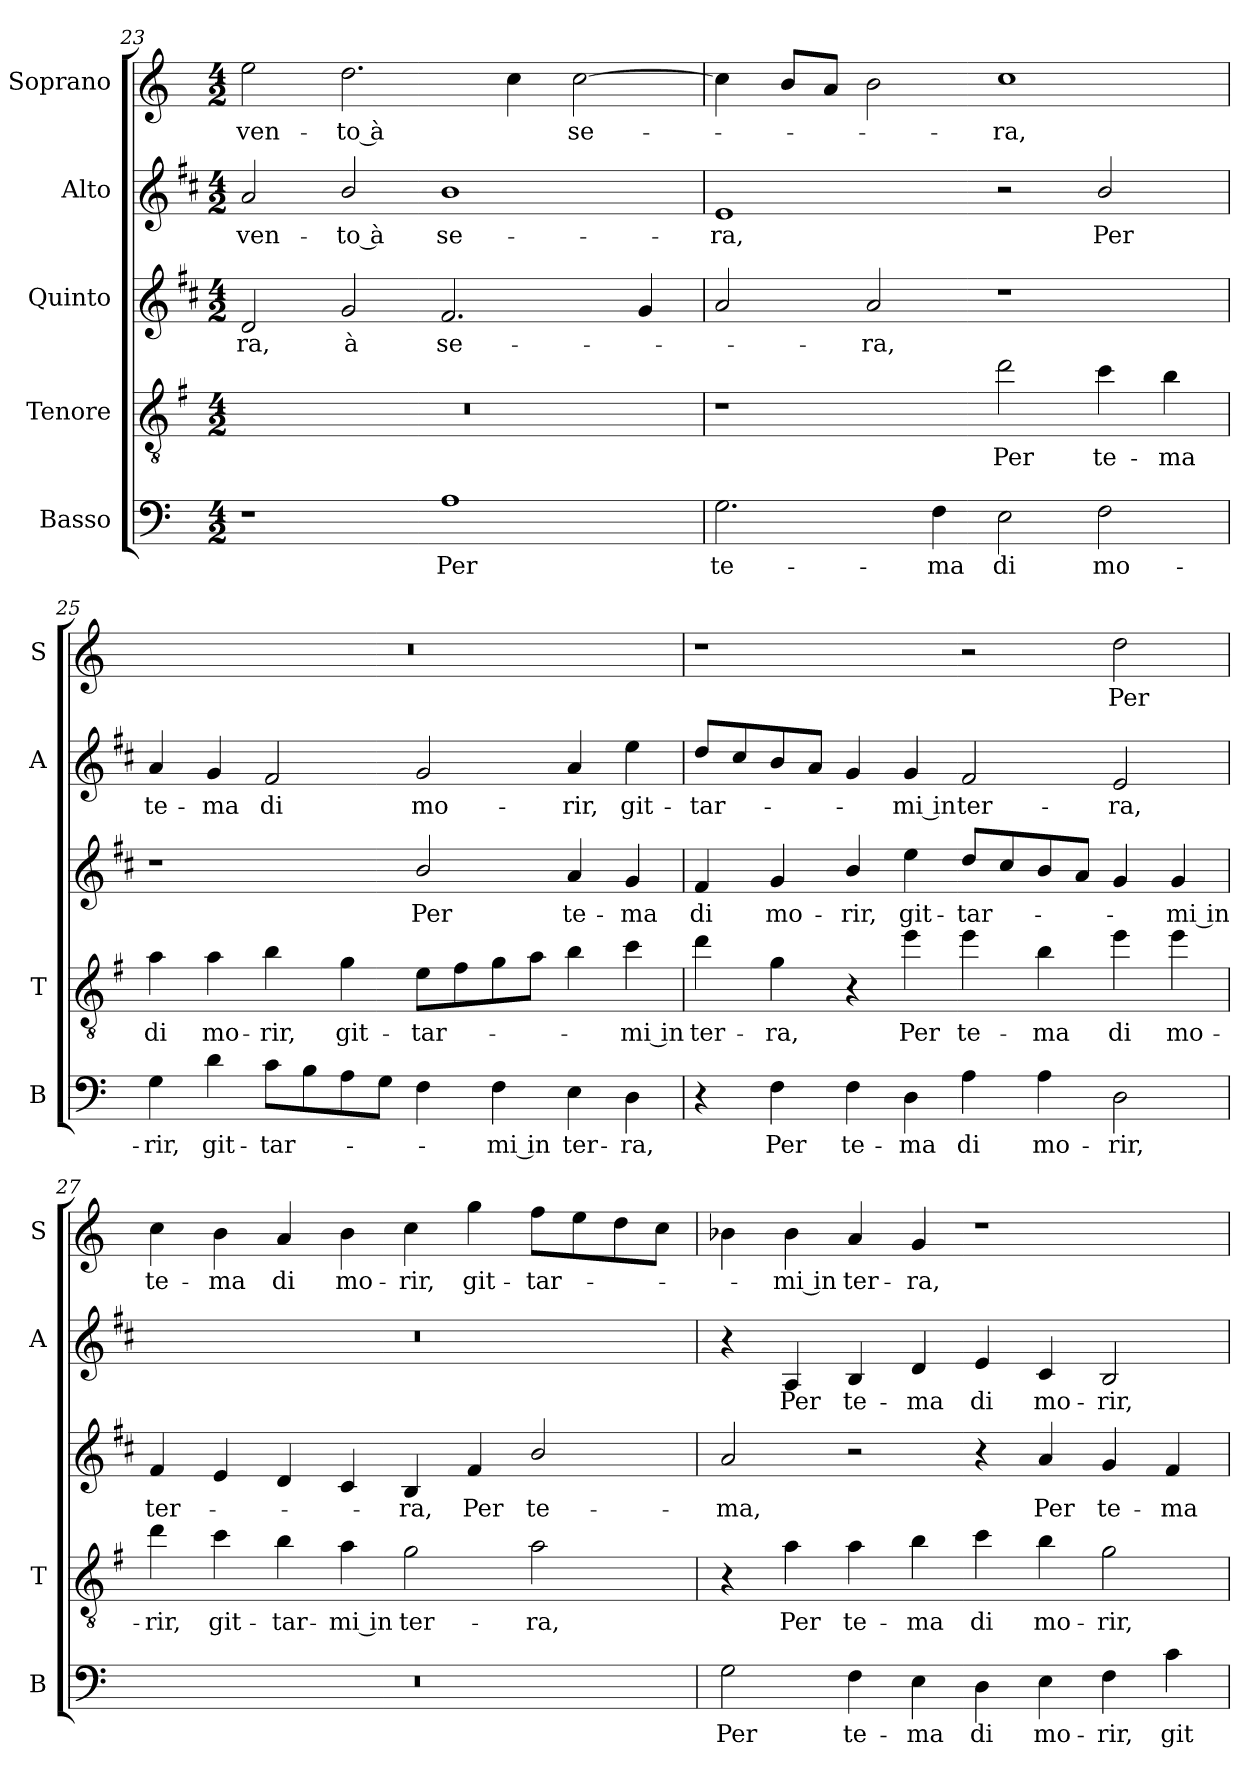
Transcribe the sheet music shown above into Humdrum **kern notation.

**kern	**text	**kern	**text	**kern	**text	**kern	**text	**kern	**text
*part5	*part5	*part4	*part4	*part3	*part3	*part2	*part2	*part1	*part1
*staff5	*staff5	*staff4	*staff4	*staff3	*staff3	*staff2	*staff2	*staff1	*staff1
*I"Basso	*	*I"Tenore	*	*I"Quinto	*	*I"Alto	*	*I"Soprano	*
*I'B	*	*I'T	*	*	*	*I'A	*	*I'S	*
*clefF4	*	*clefGv2	*	*clefG2	*	*clefG2	*	*clefG2	*
*	*	*ITrd4c7	*	*ITrd1c2	*	*ITrd1c2	*	*	*
*k[]	*	*k[]	*	*k[]	*	*k[]	*	*k[]	*
*C:	*	*C:	*	*C:	*	*C:	*	*C:	*
*M4/2	*	*M4/2	*	*M4/2	*	*M4/2	*	*M4/2	*
=23	=23	=23	=23	=23	=23	=23	=23	=23	=23
!	!	!	!	!	!LO:LY:b	!	!LO:LY:b	!	!LO:LY:b
1r	.	0r	.	2c/	-ra,	2g/	-ven-	2ee\	-ven-
!	!	!	!	!	!LO:LY:b	!	!LO:LY:b	!	!LO:LY:b
.	.	.	.	2f/	à	2a/	-to à	2.dd\	-to à
!	!LO:LY:b	!	!	!	!LO:LY:b	!	!LO:LY:b	!	!
1A	Per	.	.	2.e/	se-	1a	se-	.	.
.	.	.	.	.	.	.	.	4cc\	.
!	!	!	!	!	!	!	!	!	!LO:LY:b
.	.	.	.	.	.	.	.	[2cc\	se-
.	.	.	.	4f/	.	.	.	.	.
!!LO:PB:g=z
=24	=24	=24	=24	=24	=24	=24	=24	=24	=24
!	!LO:LY:b	!	!	!	!	!	!LO:LY:b	!	!
2.G\	te-	1r	.	2g/	.	1d	-ra,	4cc\]	.
.	.	.	.	.	.	.	.	8b/L	.
.	.	.	.	.	.	.	.	8a/J	.
!	!	!	!	!	!LO:LY:b	!	!	!	!
.	.	.	.	2g/	-ra,	.	.	2b\	.
!	!LO:LY:b	!	!	!	!	!	!	!	!
4F\	-ma	.	.	.	.	.	.	.	.
!	!LO:LY:b	!	!LO:LY:b	!	!	!	!	!	!LO:LY:b
2E\	di	2g\	Per	1r	.	2r	.	1cc	-ra,
!	!LO:LY:b	!	!LO:LY:b	!	!	!	!LO:LY:b	!	!
2F\	mo-	4f\	te-	.	.	2a/	Per	.	.
!	!	!	!LO:LY:b	!	!	!	!	!	!
.	.	4e\	-ma	.	.	.	.	.	.
=25	=25	=25	=25	=25	=25	=25	=25	=25	=25
!	!LO:LY:b	!	!LO:LY:b	!	!	!	!LO:LY:b	!	!
4G\	-rir,	4d\	di	1r	.	4g/	te-	0r	.
!	!LO:LY:b	!	!LO:LY:b	!	!	!	!LO:LY:b	!	!
4d\	git-	4d\	mo-	.	.	4f/	-ma	.	.
!	!LO:LY:b	!	!LO:LY:b	!	!	!	!LO:LY:b	!	!
8c\L	-tar-	4e\	-rir,	.	.	2e/	di	.	.
8B\	.	.	.	.	.	.	.	.	.
!	!	!	!LO:LY:b	!	!	!	!	!	!
8A\	.	4c\	git-	.	.	.	.	.	.
8G\J	.	.	.	.	.	.	.	.	.
!	!	!	!LO:LY:b	!	!LO:LY:b	!	!LO:LY:b	!	!
4F\	.	8A\L	-tar-	2a/	Per	2f/	mo-	.	.
.	.	8B\	.	.	.	.	.	.	.
!	!LO:LY:b	!	!	!	!	!	!	!	!
4F\	-mi in	8c\	.	.	.	.	.	.	.
.	.	8d\J	.	.	.	.	.	.	.
!	!LO:LY:b	!	!	!	!LO:LY:b	!	!LO:LY:b	!	!
4E\	ter-	4e\	.	4g/	te-	4g/	-rir,	.	.
!	!LO:LY:b	!	!LO:LY:b	!	!LO:LY:b	!	!LO:LY:b	!	!
4D\	-ra,	4f\	-mi in	4f/	-ma	4dd\	git-	.	.
=26	=26	=26	=26	=26	=26	=26	=26	=26	=26
!	!	!	!LO:LY:b	!	!LO:LY:b	!	!LO:LY:b	!	!
4r	.	4g\	ter-	4e/	di	8cc/L	-tar-	1r	.
.	.	.	.	.	.	8b/	.	.	.
!	!LO:LY:b	!	!LO:LY:b	!	!LO:LY:b	!	!	!	!
4F\	Per	4c\	-ra,	4f/	mo-	8a/	.	.	.
.	.	.	.	.	.	8g/J	.	.	.
!	!LO:LY:b	!	!	!	!LO:LY:b	!	!	!	!
4F\	te-	4r	.	4a/	-rir,	4f/	.	.	.
!	!LO:LY:b	!	!LO:LY:b	!	!LO:LY:b	!	!LO:LY:b	!	!
4D\	-ma	4a\	Per	4dd\	git-	4f/	-mi in	.	.
!	!LO:LY:b	!	!LO:LY:b	!	!LO:LY:b	!	!LO:LY:b	!	!
4A\	di	4a\	te-	8cc/L	-tar-	2e/	ter-	2r	.
.	.	.	.	8b/	.	.	.	.	.
!	!LO:LY:b	!	!LO:LY:b	!	!	!	!	!	!
4A\	mo-	4e\	-ma	8a/	.	.	.	.	.
.	.	.	.	8g/J	.	.	.	.	.
!	!LO:LY:b	!	!LO:LY:b	!	!	!	!LO:LY:b	!	!LO:LY:b
2D\	-rir,	4a\	di	4f/	.	2d/	-ra,	2dd\	Per
!	!	!	!LO:LY:b	!	!LO:LY:b	!	!	!	!
.	.	4a\	mo-	4f/	-mi in	.	.	.	.
!!LO:LB:g=z
=27	=27	=27	=27	=27	=27	=27	=27	=27	=27
!	!	!	!LO:LY:b	!	!LO:LY:b	!	!	!	!LO:LY:b
0r	.	4g\	-rir,	4e/	ter-	0r	.	4cc\	te-
!	!	!	!LO:LY:b	!	!	!	!	!	!LO:LY:b
.	.	4f\	git-	4d/	.	.	.	4b\	-ma
!	!	!	!LO:LY:b	!	!	!	!	!	!LO:LY:b
.	.	4e\	-tar-	4c/	.	.	.	4a/	di
!	!	!	!LO:LY:b	!	!	!	!	!	!LO:LY:b
.	.	4d\	-mi in	4B/	.	.	.	4b\	mo-
!	!	!	!LO:LY:b	!	!LO:LY:b	!	!	!	!LO:LY:b
.	.	2c\	ter-	4A/	-ra,	.	.	4cc\	-rir,
!	!	!	!	!	!LO:LY:b	!	!	!	!LO:LY:b
.	.	.	.	4e/	Per	.	.	4gg\	git-
!	!	!	!LO:LY:b	!	!LO:LY:b	!	!	!	!LO:LY:b
.	.	2d\	-ra,	2a/	te-	.	.	8ff\L	-tar-
.	.	.	.	.	.	.	.	8ee\	.
.	.	.	.	.	.	.	.	8dd\	.
.	.	.	.	.	.	.	.	8cc\J	.
=28	=28	=28	=28	=28	=28	=28	=28	=28	=28
!	!LO:LY:b	!	!	!	!LO:LY:b	!	!	!	!
2G\	Per	4r	.	2g/	-ma,	4r	.	4b-X\	.
!	!	!	!LO:LY:b	!	!	!	!LO:LY:b	!	!LO:LY:b
.	.	4d\	Per	.	.	4G/	Per	4b-\	-mi in
!	!LO:LY:b	!	!LO:LY:b	!	!	!	!LO:LY:b	!	!LO:LY:b
4F\	te-	4d\	te-	2r	.	4A/	te-	4a/	ter-
!	!LO:LY:b	!	!LO:LY:b	!	!	!	!LO:LY:b	!	!LO:LY:b
4E\	-ma	4e\	-ma	.	.	4c/	-ma	4g/	-ra,
!	!LO:LY:b	!	!LO:LY:b	!	!	!	!LO:LY:b	!	!
4D\	di	4f\	di	4r	.	4d/	di	1r	.
!	!LO:LY:b	!	!LO:LY:b	!	!LO:LY:b	!	!LO:LY:b	!	!
4E\	mo-	4e\	mo-	4g/	Per	4B/	mo-	.	.
!	!LO:LY:b	!	!LO:LY:b	!	!LO:LY:b	!	!LO:LY:b	!	!
4F\	-rir,	2c\	-rir,	4f/	te-	2A/	-rir,	.	.
!	!LO:LY:b	!	!	!	!LO:LY:b	!	!	!	!
4c\	git-	.	.	4e/	-ma	.	.	.	.
=	=	=	=	=	=	=	=	=	=
*-	*-	*-	*-	*-	*-	*-	*-	*-	*-
